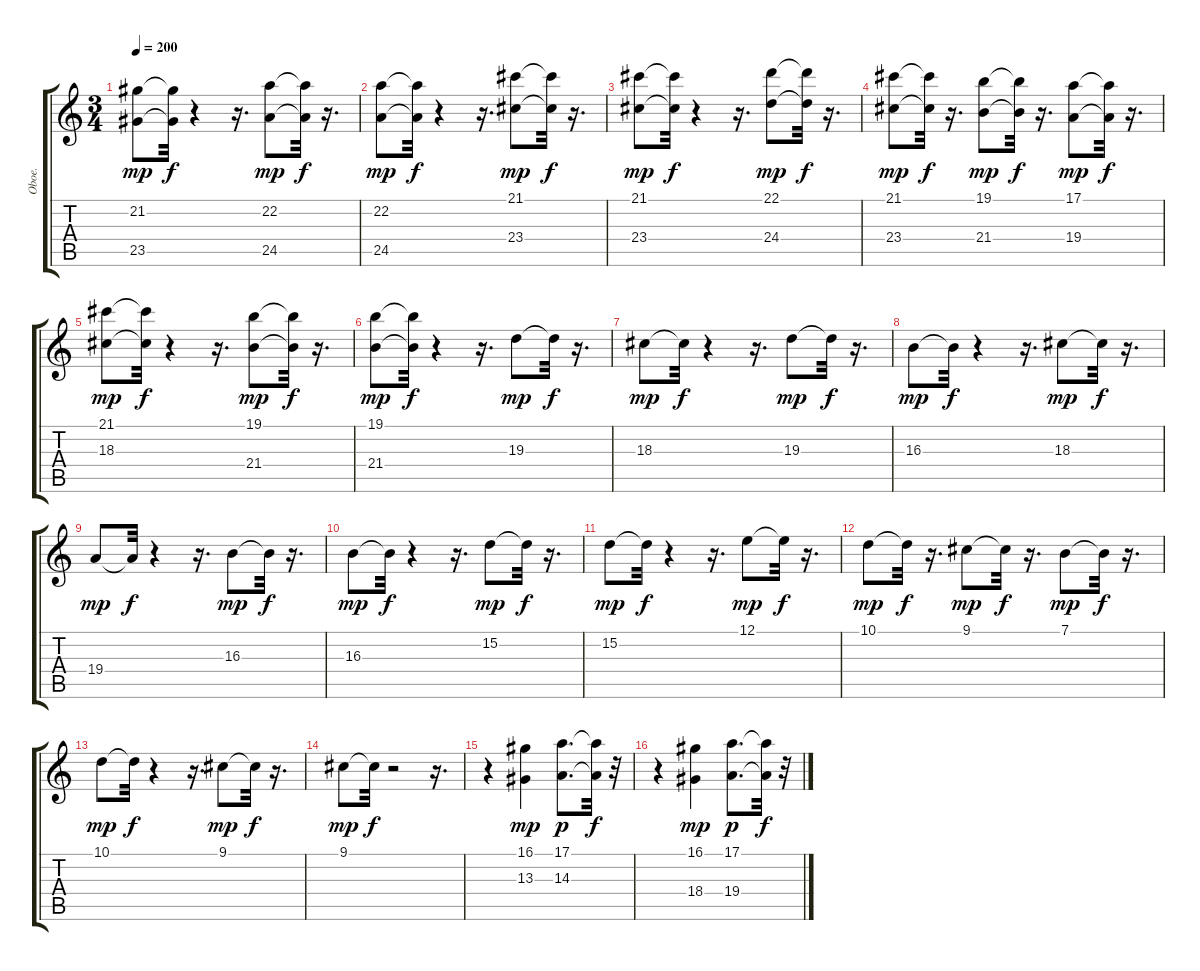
\track ("Oboe." "Oboe.") {instrument oboe}
\staff {score tabs}
\tuning (E4 B3 G3 D3 A2 E2) {hide}
\ts (3 4)
\tempo 200
\clef g2
\ks c
(21.2 23.5).8{dy mp} (21.2{t} 23.5{t}).32{dy f} r.4 r.16{d} (22.2 24.5).8{dy mp} (22.2{t} 24.5{t}).32{dy f} r.16{d} |
(22.2 24.5).8{dy mp} (22.2{t} 24.5{t}).32{dy f} r.4 r.16{d} (21.1 23.4).8{dy mp} (21.1{t} 23.4{t}).32{dy f} r.16{d} |
(21.1 23.4).8{dy mp} (21.1{t} 23.4{t}).32{dy f} r.4 r.16{d} (22.1 24.4).8{dy mp} (22.1{t} 24.4{t}).32{dy f} r.16{d} |
(21.1 23.4).8{dy mp} (21.1{t} 23.4{t}).32{dy f} r.16{d} (19.1 21.4).8{dy mp} (19.1{t} 21.4{t}).32{dy f} r.16{d} (17.1 19.4).8{dy mp} (17.1{t} 19.4{t}).32{dy f} r.16{d} |
(21.1 18.3).8{dy mp} (21.1{t} 18.3{t}).32{dy f} r.4 r.16{d} (19.1 21.4).8{dy mp} (19.1{t} 21.4{t}).32{dy f} r.16{d} |
(19.1 21.4).8{dy mp} (19.1{t} 21.4{t}).32{dy f} r.4 r.16{d} 19.3.8{dy mp} 19.3{t}.32{dy f} r.16{d} |
18.3.8{dy mp} 18.3{t}.32{dy f} r.4 r.16{d} 19.3.8{dy mp} 19.3{t}.32{dy f} r.16{d} |
16.3.8{dy mp} 16.3{t}.32{dy f} r.4 r.16{d} 18.3.8{dy mp} 18.3{t}.32{dy f} r.16{d} |
19.4.8{dy mp} 19.4{t}.32{dy f} r.4 r.16{d} 16.3.8{dy mp} 16.3{t}.32{dy f} r.16{d} |
16.3.8{dy mp} 16.3{t}.32{dy f} r.4 r.16{d} 15.2.8{dy mp} 15.2{t}.32{dy f} r.16{d} |
15.2.8{dy mp} 15.2{t}.32{dy f} r.4 r.16{d} 12.1.8{dy mp} 12.1{t}.32{dy f} r.16{d} |
10.1.8{dy mp} 10.1{t}.32{dy f} r.16{d} 9.1.8{dy mp} 9.1{t}.32{dy f} r.16{d} 7.1.8{dy mp} 7.1{t}.32{dy f} r.16{d} |
10.1.8{dy mp} 10.1{t}.32{dy f} r.4 r.16{d} 9.1.8{dy mp} 9.1{t}.32{dy f} r.16{d} |
9.1.8{dy mp} 9.1{t}.32{dy f} r.2 r.16{d} |
r.4 (16.1 13.3).4{dy mp} (17.1 14.3).8{d dy p} (17.1{t} 14.3{t}).32{dy f} r.32 |
r.4 (16.1 18.4).4{dy mp} (17.1 19.4).8{d dy p} (17.1{t} 19.4{t}).32{dy f} r.32
